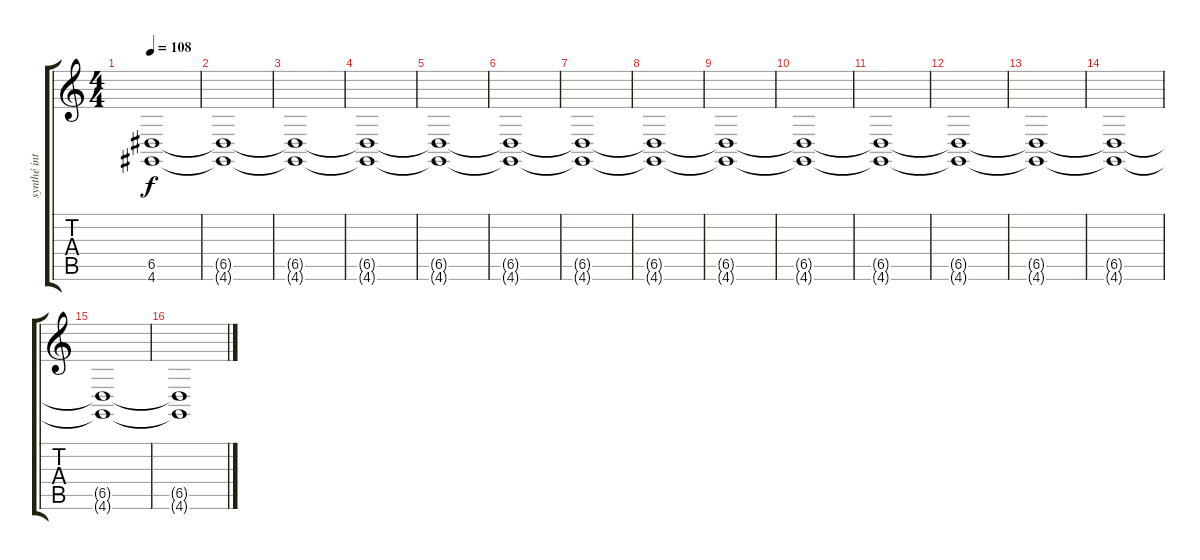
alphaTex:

\track ("synthé intro" "synthé int") {instrument rockorgan}
\staff {score tabs}
\tuning (E4 B3 G3 D3 A2 E2) {hide}
\ts (4 4)
\tempo 108
\clef g2
\ks c
(6.5{t} 4.6{t}).1{dy f} |
(6.5{t} 4.6{t}).1 |
(6.5{t} 4.6{t}).1 |
(6.5{t} 4.6{t}).1 |
(6.5{t} 4.6{t}).1 |
(6.5{t} 4.6{t}).1 |
(6.5{t} 4.6{t}).1 |
(6.5{t} 4.6{t}).1 |
(6.5{t} 4.6{t}).1 |
(6.5{t} 4.6{t}).1 |
(6.5{t} 4.6{t}).1 |
(6.5{t} 4.6{t}).1 |
(6.5{t} 4.6{t}).1 |
(6.5{t} 4.6{t}).1 |
(6.5{t} 4.6{t}).1 |
(6.5{t} 4.6{t}).1
